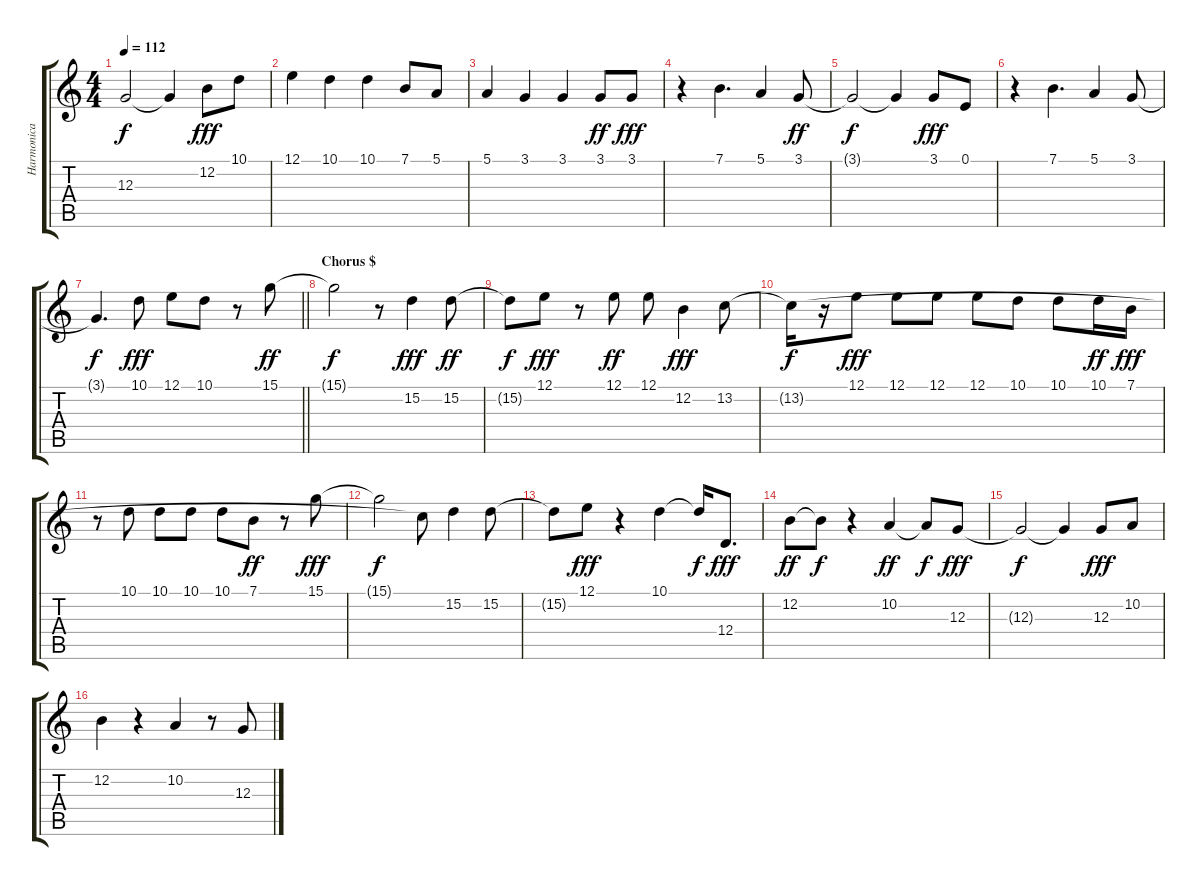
\track ("Harmonica (Voice)" "Harmonica ") {instrument harmonica}
\staff {score tabs}
\tuning (E4 B3 G3 D3 A2 E2) {hide}
\ts (4 4)
\tempo 112
\clef g2
\ks c
12.3{t}.2{dy f} 12.3{t}.4 12.2.8{dy fff} 10.1.8 |
12.1.4 10.1.4 10.1.4 7.1.8 5.1.8 |
5.1.4 3.1.4 3.1.4 3.1.8{dy ff} 3.1.8{dy fff} |
r.4 7.1.4{d} 5.1.4 3.1.8{dy ff} |
3.1{t}.2{dy f} 3.1{t}.4 3.1.8{dy fff} 0.1.8 |
r.4 7.1.4{d} 5.1.4 3.1.8 |
\barLineRight lightlight
3.1{t}.4{d dy f} 10.1.8{dy fff} 12.1.8 10.1.8 r.8 15.1.8{dy ff} |
\section ("" "Chorus $")
15.1{t}.2{dy f} r.8 15.2.4{dy fff} 15.2.8{dy ff} |
15.2{t}.8{dy f} 12.1.8{dy fff} r.8 12.1.8{dy ff} 12.1.8 12.2.4{dy fff} 13.2.8 |
13.2{t}.16{dy f} r.16 12.1.8{dy fff} 12.1.8 12.1.8 12.1.8 10.1.8 10.1.8 10.1.16{dy ff} 7.1.16{dy fff} |
r.8 10.1.8 10.1.8 10.1.8 10.1.8 7.1.8{dy ff} r.8 15.1.8{dy fff} |
15.1{t}.2{dy f} 13.2{t}.8 15.2.4 15.2.8 |
15.2{t}.8 12.1.8{dy fff} r.4 10.1.4 10.1{t}.16{dy f} 12.4.8{d dy fff} |
12.2.8{dy ff} 12.2{t}.8{dy f} r.4 10.2.4{dy ff} 10.2{t}.8{dy f} 12.3.8{dy fff} |
12.3{t}.2{dy f} 12.3{t}.4 12.3.8{dy fff} 10.2.8 |
12.2.4 r.4 10.2.4 r.8 12.3.8
